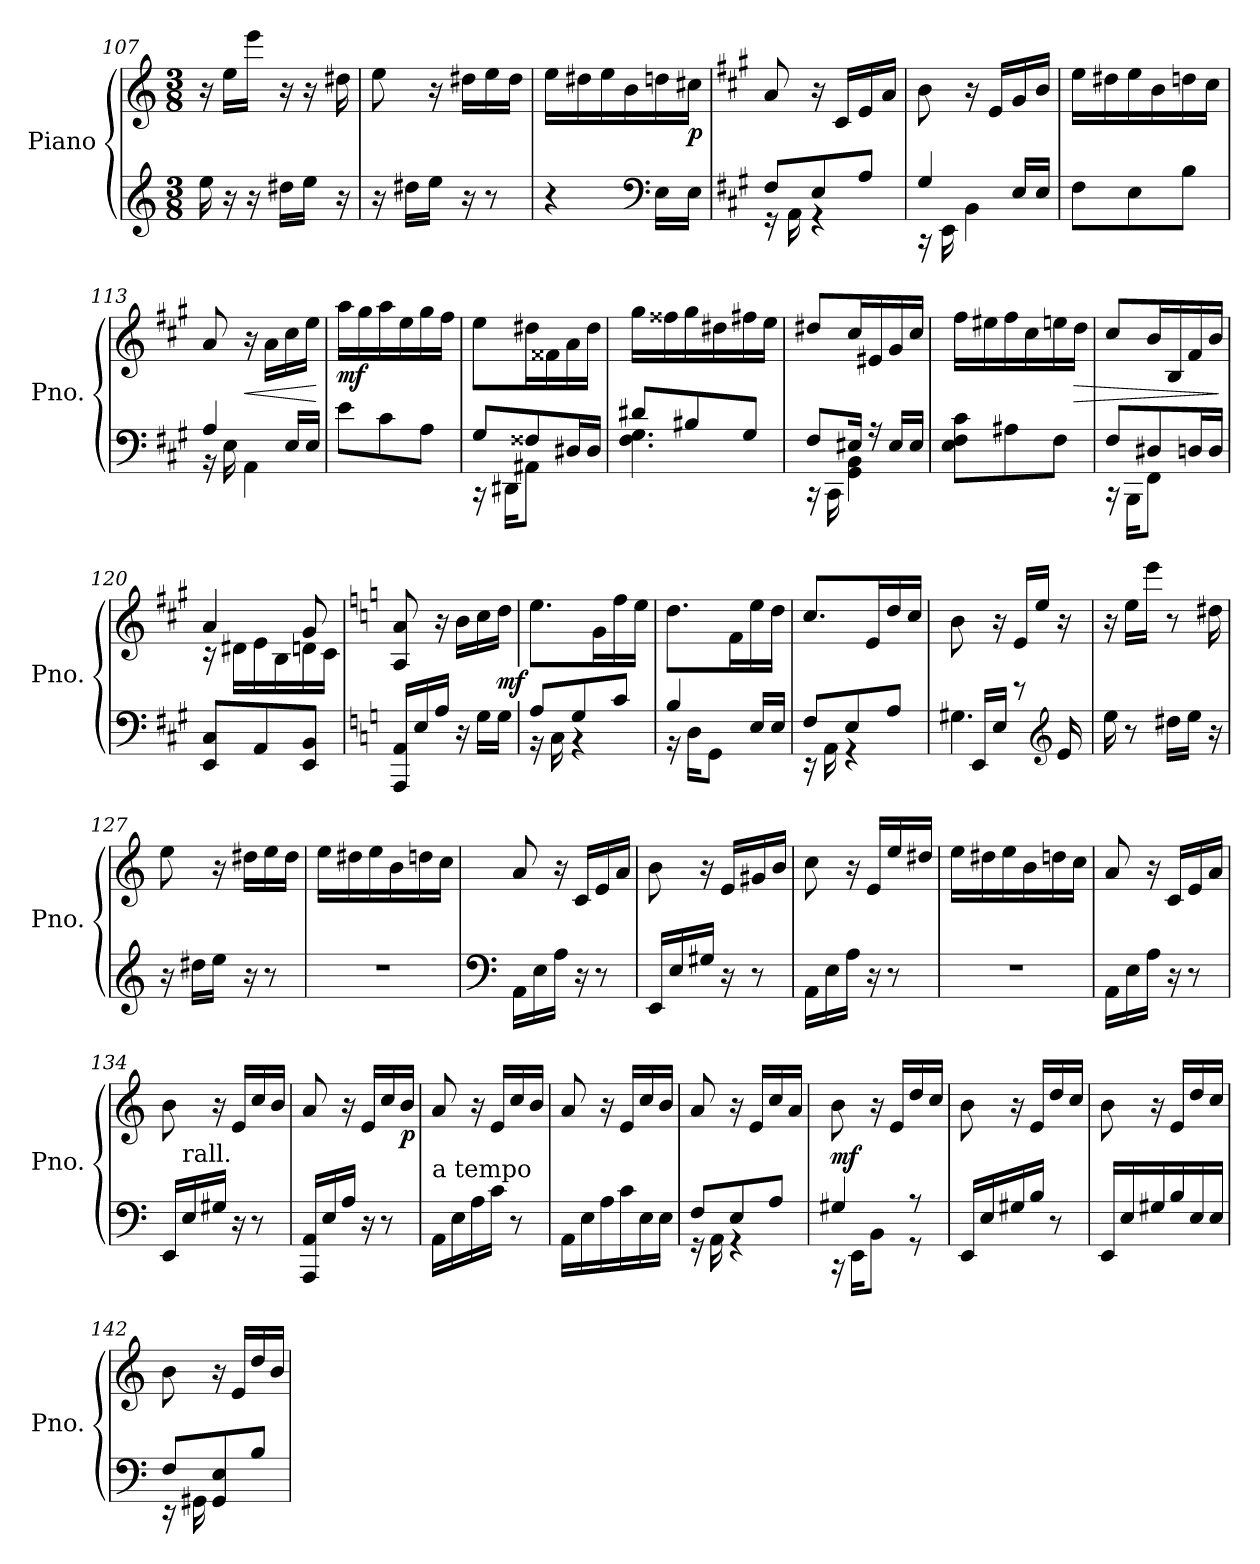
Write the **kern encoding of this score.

**kern	**kern	**dynam
*part1	*part1	*part1
*staff2	*staff1	*staff1/2
*I"Piano	*	*
*I'Pno.	*	*
!!LO:LB:g=z
*clefG2	*clefG2	*
*k[]	*k[]	*
*M3/8	*M3/8	*
=107	=107	=107
16ee\	16r	.
16r	16ee\LL	.
16r	16eee\JJ	.
16dd#X\LL	16r	.
16ee\JJ	16r	.
16r	16dd#X\	.
=108	=108	=108
16r	8ee\	.
16dd#X\LL	.	.
16ee\JJ	16r	.
16r	16dd#X\LL	.
8r	16ee\	.
.	16dd#\JJ	.
=109	=109	=109
4r	16ee\LL	.
.	16dd#X\	.
.	16ee\	.
.	16b\	.
*clefF4	*	*
16E\LL	16ddn\	.
!	!	!LO:DY:b
16E\JJ	16cc#X\JJ	p
=110	=110	=110
*k[f#c#g#]	*k[f#c#g#]	*
*^	*	*
8F#/L	16r	8a/	.
.	16AA\	.	.
8E/	4r	16r	.
.	.	16c#/LL	.
8A/J	.	16e/	.
.	.	16a/JJ	.
=111	=111	=111	=111
4G#/	16r	8b\	.
.	16EE\	.	.
.	4BB\	16r	.
.	.	16e/LL	.
16E/LL	.	16g#/	.
16E/JJ	.	16b/JJ	.
*v	*v	*	*
!!LO:LB:g=z
=112	=112	=112
8F#\L	16ee\LL	.
.	16dd#X\	.
8E\	16ee\	.
.	16b\	.
8B\J	16ddn\	.
.	16cc#\JJ	.
=113	=113	=113
*^	*	*
4A/	16r	8a/	.
.	16E\	.	.
!	!	!	!LO:HP:b
.	4AA\	16r	<
.	.	16a\LL	.
16E/LL	.	16cc#\	.
16E/JJ	.	16ee\JJ	.
*v	*v	*	*
.	.	[
=114	=114	=114
!	!	!LO:DY:b
8e\L	16aa\LL	mf
.	16gg#\	.
8c#\	16aa\	.
.	16ee\	.
8A\J	16gg#\	.
.	16ff#\JJ	.
=115	=115	=115
*^	*	*
8G#/L	16r	8ee\L	.
.	16DD#X\KL	.	.
8F##X/	8AA#X\J	16dd#X\L	.
.	.	16f##X\	.
16D#X/L	8ryy	16a\	.
16D#/JJ	.	16dd#\JJ	.
=116	=116	=116	=116
8d#X/L	4.F#\ 4.G#\	16gg#\LL	.
.	.	16ff##X\	.
8B#X/	.	16gg#\	.
.	.	16dd#X\	.
8G#/J	.	16ff#X\	.
.	.	16ee\JJ	.
!!LO:PB:g=z
=117	=117	=117	=117
8F#/L	16r	8dd#X/L	.
.	16CC#\	.	.
16E#X/Jk	4GG#\ 4BB\	16cc#/L	.
16r	.	16e#X/	.
16E#/LL	.	16g#/	.
16E#/JJ	.	16cc#/JJ	.
*v	*v	*	*
=118	=118	=118
8E\ 8F#\ 8c#\L	16ff#\LL	.
.	16ee#X\	.
8A#X\	16ff#\	.
.	16cc#\	.
8F#\J	16een\	.
!	!	!LO:HP:b
.	16dd\JJ	>
=119	=119	=119
*^	*	*
8F#/L	16r	8cc#/L	.
.	16BBB\KL	.	.
8D#X/	8FF#\J	16b/L	.
.	.	16B/	.
16Dn/L	8ryy	16f#/	.
16D/JJ	.	16b/JJ	.
*v	*v	*	*
.	.	]
=120	=120	=120
*	*^	*
8EE/ 8C#/L	4a/	16r	.
.	.	16d#X\LL	.
8AA/	.	16e\	.
.	.	16B\	.
8EE/ 8BB/J	8g#/	16dn\	.
.	.	16c#\JJ	.
*	*v	*v	*
=121	=121	=121
*k[]	*k[]	*
16AAA/ 16AA/LL	8A/ 8a/	.
16E/	.	.
16A/JJ	16r	.
16r	16b\LL	.
16G\LL	16cc\	.
!	!	!LO:DY:b
16G\JJ	16dd\JJ	mf
!!LO:LB:g=z
=122	=122	=122
*^	*	*
8A/L	16r	8.ee\L	.
.	16C\	.	.
8G/	4r	.	.
.	.	16g\L	.
8c/J	.	16ff\	.
.	.	16ee\JJ	.
=123	=123	=123	=123
4B/	16r	8.dd\L	.
.	16D\KL	.	.
.	8GG\J	.	.
.	.	16f\L	.
16E/LL	8ryy	16ee\	.
16E/JJ	.	16dd\JJ	.
=124	=124	=124	=124
8F/L	16r	8.cc/L	.
.	16AA\	.	.
8E/	4r	.	.
.	.	16e/L	.
8A/J	.	16dd/	.
.	.	16cc/JJ	.
=125	=125	=125	=125
16ryy	4.G#X\	8b\	.
16EE/LL	.	.	.
16E/JJ	.	16r	.
8r	.	16e/LL	.
.	.	16ee/JJ	.
*clefG2	*	*	*
16e/	.	16r	.
*v	*v	*	*
=126	=126	=126
16ee\	16r	.
8r	16ee\LL	.
.	16eee\JJ	.
16dd#X\LL	8r	.
16ee\JJ	.	.
16r	16dd#X\	.
=127	=127	=127
16r	8ee\	.
16dd#X\LL	.	.
16ee\JJ	16r	.
16r	16dd#X\LL	.
8r	16ee\	.
.	16dd#\JJ	.
!!LO:LB:g=z
=128	=128	=128
4.r	16ee\LL	.
.	16dd#X\	.
.	16ee\	.
.	16b\	.
.	16ddn\	.
.	16cc\JJ	.
=129	=129	=129
*clefF4	*	*
16AA\LL	8a/	.
16E\	.	.
16A\JJ	16r	.
16r	16c/LL	.
8r	16e/	.
.	16a/JJ	.
=130	=130	=130
16EE/LL	8b\	.
16E/	.	.
16G#X/JJ	16r	.
16r	16e/LL	.
8r	16g#X/	.
.	16b/JJ	.
=131	=131	=131
16AA\LL	8cc\	.
16E\	.	.
16A\JJ	16r	.
16r	16e/LL	.
8r	16ee/	.
.	16dd#X/JJ	.
=132	=132	=132
4.r	16ee\LL	.
.	16dd#X\	.
.	16ee\	.
.	16b\	.
.	16ddn\	.
.	16cc\JJ	.
!!LO:LB:g=z
=133	=133	=133
16AA\LL	8a/	.
16E\	.	.
16A\JJ	16r	.
16r	16c/LL	.
8r	16e/	.
.	16a/JJ	.
=134	=134	=134
16EE/LL	8b\	.
!LO:TX:a:t=rall.	!	!
16E/	.	.
16G#X/JJ	16r	.
16r	16e/LL	.
*	*MM60	*
8r	16cc/	.
.	16b/JJ	.
=135	=135	=135
16AAA/ 16AA/LL	8a/	.
16E/	.	.
16A/JJ	16r	.
16r	16e/LL	.
*	*MM70	*
8r	16cc/	.
!	!	!LO:DY:b
.	16b/JJ	p
=136	=136	=136
*	*MM80	*
!LO:TX:a:t=a tempo	!	!
16AA\LL	8a/	.
16E\	.	.
16A\	16r	.
16c\JJ	16e/LL	.
8r	16cc/	.
.	16b/JJ	.
=137	=137	=137
16AA\LL	8a/	.
16E\	.	.
16A\	16r	.
16c\	16e/LL	.
16E\	16cc/	.
16E\JJ	16b/JJ	.
=138	=138	=138
*^	*	*
8F/L	16r	8a/	.
.	16AA\	.	.
8E/	4r	16r	.
.	.	16e/LL	.
8A/J	.	16cc/	.
.	.	16a/JJ	.
!!LO:LB:g=z
=139	=139	=139	=139
!	!	!	!LO:DY:b
4G#X/	16r	8b\	mf
.	16EE\KL	.	.
.	8BB\J	16r	.
.	.	16e/LL	.
8r	8r	16dd/	.
.	.	16cc/JJ	.
*v	*v	*	*
=140	=140	=140
16EE/LL	8b\	.
16E/	.	.
16G#X/	16r	.
16B/JJ	16e/LL	.
8r	16dd/	.
.	16cc/JJ	.
=141	=141	=141
16EE/LL	8b\	.
16E/	.	.
16G#X/	16r	.
16B/	16e/LL	.
16E/	16dd/	.
16E/JJ	16cc/JJ	.
=142	=142	=142
*^	*	*
8F/L	16r	8b\	.
.	16GG#X\	.	.
8GG#/ 8E/	4ryy	16r	.
.	.	16e/LL	.
8B/J	.	16dd/	.
.	.	16b/JJ	.
*v	*v	*	*
=	=	=
*-	*-	*-
